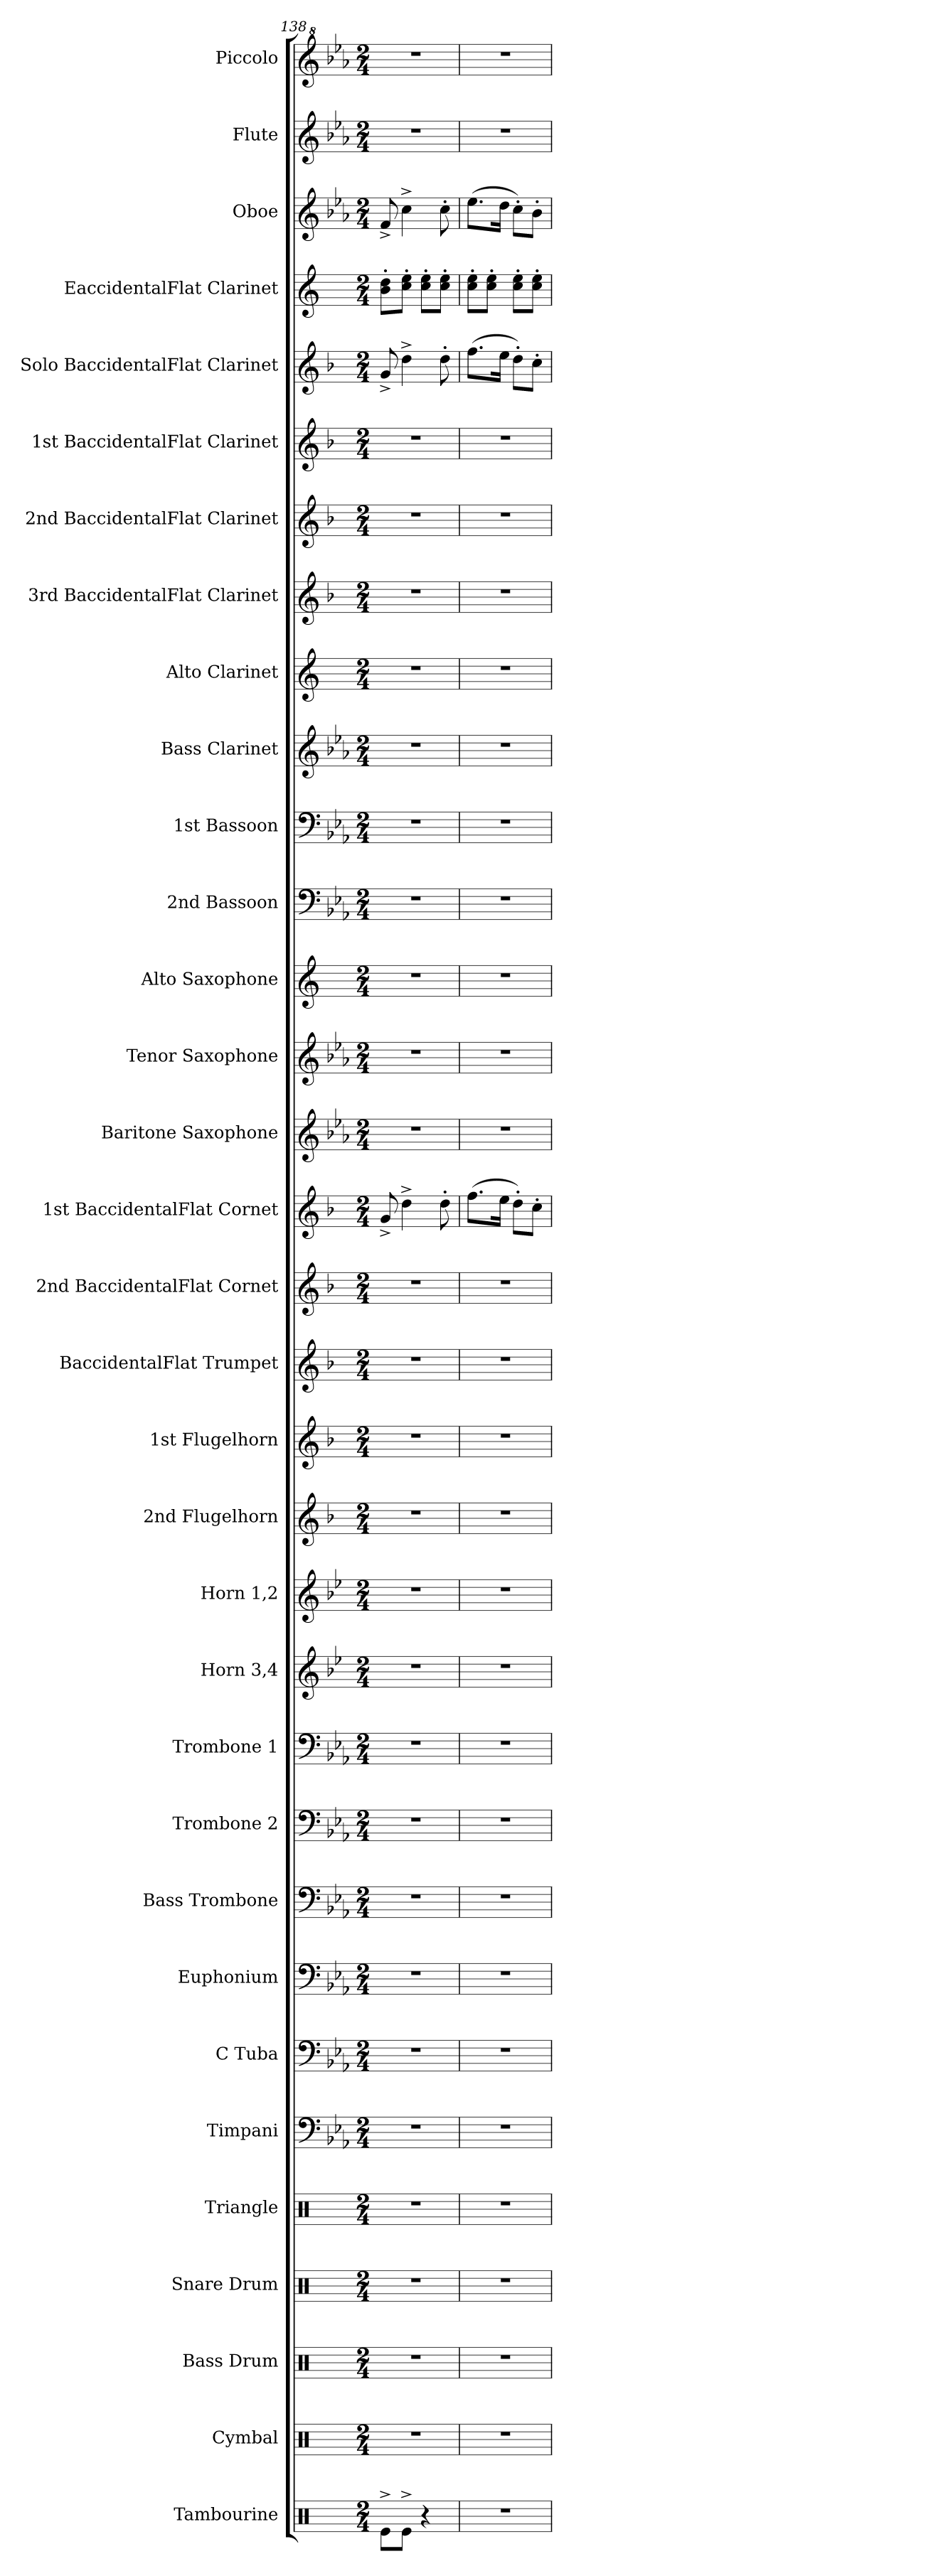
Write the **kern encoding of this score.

**kern	**kern	**kern	**kern	**kern	**kern	**kern	**kern	**kern	**kern	**kern	**kern	**kern	**kern	**kern	**kern	**kern	**kern	**kern	**kern	**kern	**kern	**kern	**kern	**kern	**kern	**kern	**kern	**kern	**kern	**kern	**kern	**kern
*part33	*part32	*part31	*part30	*part29	*part28	*part27	*part26	*part25	*part24	*part23	*part22	*part21	*part20	*part19	*part18	*part17	*part16	*part15	*part14	*part13	*part12	*part11	*part10	*part9	*part8	*part7	*part6	*part5	*part4	*part3	*part2	*part1
*staff33	*staff32	*staff31	*staff30	*staff29	*staff28	*staff27	*staff26	*staff25	*staff24	*staff23	*staff22	*staff21	*staff20	*staff19	*staff18	*staff17	*staff16	*staff15	*staff14	*staff13	*staff12	*staff11	*staff10	*staff9	*staff8	*staff7	*staff6	*staff5	*staff4	*staff3	*staff2	*staff1
*I"Tambourine	*I"Cymbal	*I"Bass Drum	*I"Snare Drum	*I"Triangle	*I"Timpani	*I"C Tuba	*I"Euphonium	*I"Bass Trombone	*I"Trombone 2	*I"Trombone 1	*I"Horn 3,4	*I"Horn 1,2	*I"2nd Flugelhorn	*I"1st Flugelhorn	*I"BaccidentalFlat Trumpet	*I"2nd BaccidentalFlat Cornet	*I"1st BaccidentalFlat Cornet	*I"Baritone Saxophone	*I"Tenor Saxophone	*I"Alto Saxophone	*I"2nd Bassoon	*I"1st Bassoon	*I"Bass Clarinet	*I"Alto Clarinet	*I"3rd BaccidentalFlat Clarinet	*I"2nd BaccidentalFlat Clarinet	*I"1st BaccidentalFlat Clarinet	*I"Solo BaccidentalFlat Clarinet	*I"EaccidentalFlat Clarinet	*I"Oboe	*I"Flute	*I"Piccolo
*I'Tamb.	*I'Cym.	*I'B. Dr.	*I'Sn. Dr.	*I'Trgl.	*I'Timp.	*I'C Tu.	*I'Eu.	*I'B. Trb.	*I'Trb. 2	*I'Trb. 1	*I'Hn. 3,4	*I'Hn. 1,2	*I'2nd Flghn.	*I'1st Flghn.	*I'BaccidentalFlat Tpt.	*I'2nd BaccidentalFlat Cnt.	*I'1st BaccidentalFlat Cnt.	*I'Bar. Sax.	*I'T. Sax.	*I'A. Sax.	*I'2nd Bsn.	*I'1st Bsn.	*I'B. Cl.	*I'A. Cl.	*I'3rd BaccidentalFlat Cl.	*I'2nd BaccidentalFlat Cl.	*I'1st BaccidentalFlat Cl.	*I'Solo BaccidentalFlat Cl.	*I'EaccidentalFlat Cl.	*I'Ob.	*I'Fl.	*I'Picc.
*clefX	*clefX	*clefX	*clefX	*clefX	*clefF4	*clefF4	*clefF4	*clefF4	*clefF4	*clefF4	*clefG2	*clefG2	*clefG2	*clefG2	*clefG2	*clefG2	*clefG2	*clefG2	*clefG2	*clefG2	*clefF4	*clefF4	*clefG2	*clefG2	*clefG2	*clefG2	*clefG2	*clefG2	*clefG2	*clefG2	*clefG2	*clefG^2
*	*	*	*	*	*	*	*	*	*	*	*ITrd4c7	*ITrd4c7	*ITrd1c2	*ITrd1c2	*ITrd1c2	*ITrd1c2	*ITrd1c2	*ITrd12c21	*ITrd8c14	*ITrd5c9	*	*	*ITrd8c14	*ITrd5c9	*ITrd1c2	*ITrd1c2	*ITrd1c2	*ITrd1c2	*ITrd-2c-3	*	*	*ITrd-7c-12
*k[]	*k[]	*k[]	*k[]	*k[]	*k[b-e-a-]	*k[b-e-a-]	*k[b-e-a-]	*k[b-e-a-]	*k[b-e-a-]	*k[b-e-a-]	*k[b-e-a-]	*k[b-e-a-]	*k[b-e-a-]	*k[b-e-a-]	*k[b-e-a-]	*k[b-e-a-]	*k[b-e-a-]	*k[b-e-a-]	*k[b-e-a-]	*k[b-e-a-]	*k[b-e-a-]	*k[b-e-a-]	*k[b-e-a-]	*k[b-e-a-]	*k[b-e-a-]	*k[b-e-a-]	*k[b-e-a-]	*k[b-e-a-]	*k[b-e-a-]	*k[b-e-a-]	*k[b-e-a-]	*k[b-e-a-]
*M2/4	*M2/4	*M2/4	*M2/4	*M2/4	*M2/4	*M2/4	*M2/4	*M2/4	*M2/4	*M2/4	*M2/4	*M2/4	*M2/4	*M2/4	*M2/4	*M2/4	*M2/4	*M2/4	*M2/4	*M2/4	*M2/4	*M2/4	*M2/4	*M2/4	*M2/4	*M2/4	*M2/4	*M2/4	*M2/4	*M2/4	*M2/4	*M2/4
=138	=138	=138	=138	=138	=138	=138	=138	=138	=138	=138	=138	=138	=138	=138	=138	=138	=138	=138	=138	=138	=138	=138	=138	=138	=138	=138	=138	=138	=138	=138	=138	=138
8Re^\L	2r	2r	2r	2r	2r	2r	2r	2r	2r	2r	2r	2r	2r	2r	2r	2r	8f^/	2r	2r	2r	2r	2r	2r	2r	2r	2r	2r	8f^/	8dd\' 8ff\'L	8f^/	2r	2r
8Re^\J	.	.	.	.	.	.	.	.	.	.	.	.	.	.	.	.	4cc^\	.	.	.	.	.	.	.	.	.	.	4cc^\	8ee-\' 8gg\'J	4cc^\	.	.
4r	.	.	.	.	.	.	.	.	.	.	.	.	.	.	.	.	.	.	.	.	.	.	.	.	.	.	.	.	8ee-\' 8gg\'L	.	.	.
.	.	.	.	.	.	.	.	.	.	.	.	.	.	.	.	.	8cc'\	.	.	.	.	.	.	.	.	.	.	8cc'\	8ee-\' 8gg\'J	8cc'\	.	.
=139	=139	=139	=139	=139	=139	=139	=139	=139	=139	=139	=139	=139	=139	=139	=139	=139	=139	=139	=139	=139	=139	=139	=139	=139	=139	=139	=139	=139	=139	=139	=139	=139
2r	2r	2r	2r	2r	2r	2r	2r	2r	2r	2r	2r	2r	2r	2r	2r	2r	(8.ee-\L	2r	2r	2r	2r	2r	2r	2r	2r	2r	2r	(8.ee-\L	8ee-\' 8gg\'L	(8.ee-\L	2r	2r
.	.	.	.	.	.	.	.	.	.	.	.	.	.	.	.	.	.	.	.	.	.	.	.	.	.	.	.	.	8ee-\' 8gg\'J	.	.	.
.	.	.	.	.	.	.	.	.	.	.	.	.	.	.	.	.	16dd\Jk	.	.	.	.	.	.	.	.	.	.	16dd\Jk	.	16dd\Jk	.	.
.	.	.	.	.	.	.	.	.	.	.	.	.	.	.	.	.	8cc'\L)	.	.	.	.	.	.	.	.	.	.	8cc'\L)	8ee-\' 8gg\'L	8cc'\L)	.	.
.	.	.	.	.	.	.	.	.	.	.	.	.	.	.	.	.	8b-'\J	.	.	.	.	.	.	.	.	.	.	8b-'\J	8ee-\' 8gg\'J	8b-'\J	.	.
=	=	=	=	=	=	=	=	=	=	=	=	=	=	=	=	=	=	=	=	=	=	=	=	=	=	=	=	=	=	=	=	=
*-	*-	*-	*-	*-	*-	*-	*-	*-	*-	*-	*-	*-	*-	*-	*-	*-	*-	*-	*-	*-	*-	*-	*-	*-	*-	*-	*-	*-	*-	*-	*-	*-
